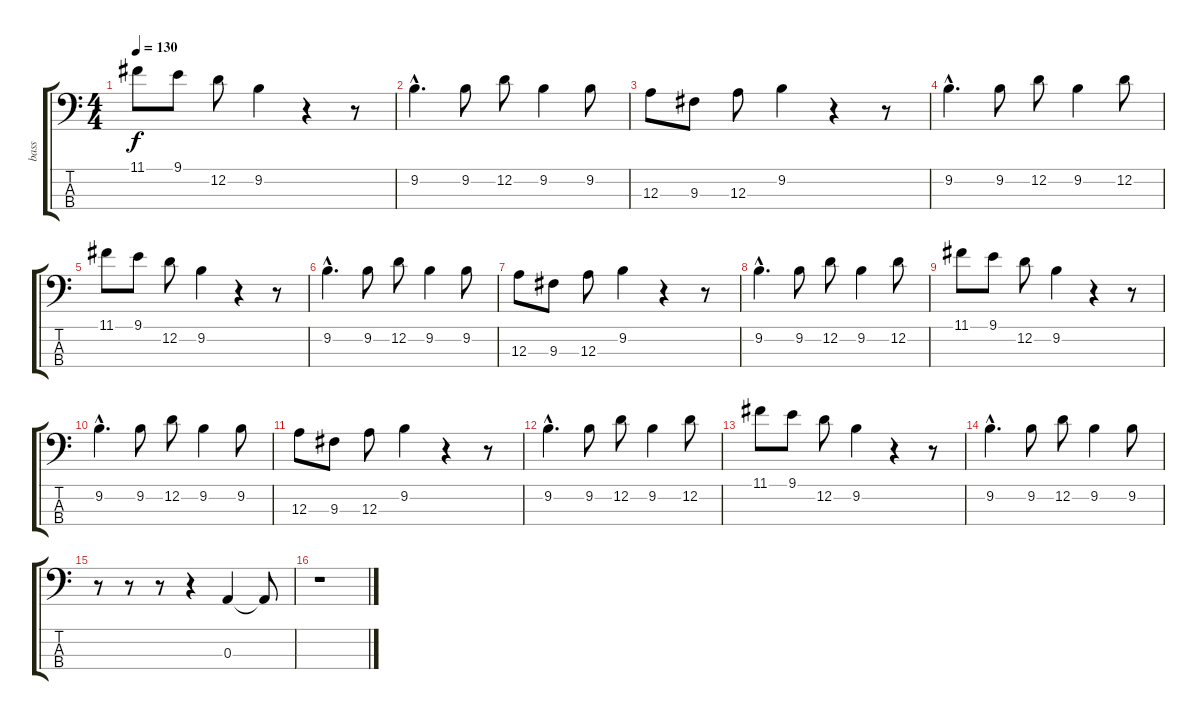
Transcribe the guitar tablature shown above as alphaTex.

\track ("bass" "bass") {instrument electricbasspick}
\staff {score tabs}
\tuning (G2 D2 A1 E1) {hide}
\ts (4 4)
\tempo 130
\clef f4
\ks c
11.1.8{dy f} 9.1.8 12.2.8 9.2.4 r.4 r.8 |
9.2{hac}.4{d} 9.2.8 12.2.8 9.2.4 9.2.8 |
12.3.8 9.3.8 12.3.8 9.2.4 r.4 r.8 |
9.2{hac}.4{d} 9.2.8 12.2.8 9.2.4 12.2.8 |
11.1.8 9.1.8 12.2.8 9.2.4 r.4 r.8 |
9.2{hac}.4{d} 9.2.8 12.2.8 9.2.4 9.2.8 |
12.3.8 9.3.8 12.3.8 9.2.4 r.4 r.8 |
9.2{hac}.4{d} 9.2.8 12.2.8 9.2.4 12.2.8 |
11.1.8 9.1.8 12.2.8 9.2.4 r.4 r.8 |
9.2{hac}.4{d} 9.2.8 12.2.8 9.2.4 9.2.8 |
12.3.8 9.3.8 12.3.8 9.2.4 r.4 r.8 |
9.2{hac}.4{d} 9.2.8 12.2.8 9.2.4 12.2.8 |
11.1.8 9.1.8 12.2.8 9.2.4 r.4 r.8 |
9.2{hac}.4{d} 9.2.8 12.2.8 9.2.4 9.2.8 |
r.8 r.8 r.8 r.4 0.3.4 0.3{t}.8 |
r.1
